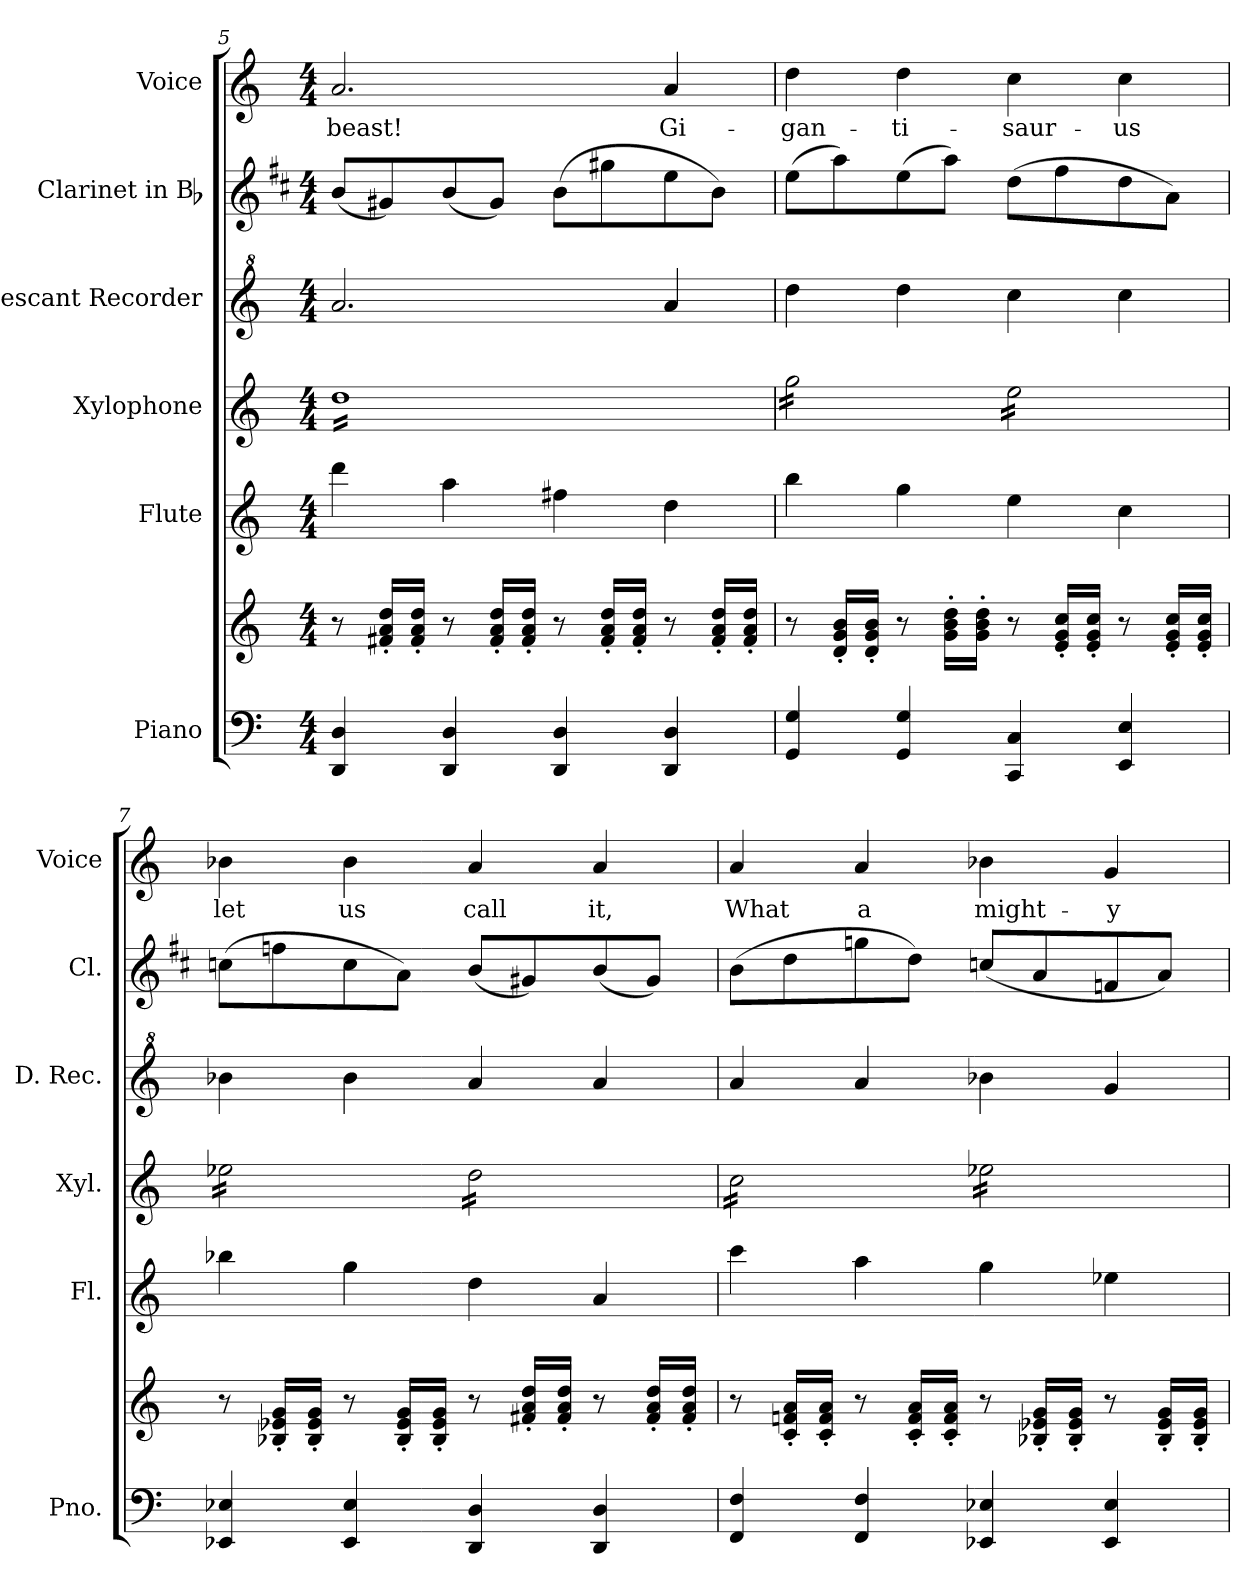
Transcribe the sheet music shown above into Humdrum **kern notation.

**kern	**kern	**kern	**kern	**kern	**kern	**kern	**text
*part6	*part6	*part5	*part4	*part3	*part2	*part1	*part1
*staff7	*staff6	*staff5	*staff4	*staff3	*staff2	*staff1	*staff1
*I"Piano	*	*I"Flute	*I"Xylophone	*I"Descant Recorder	*I"Clarinet in Bb	*I"Voice	*
*I'Pno.	*	*I'Fl.	*I'Xyl.	*I'D. Rec.	*I'Cl.	*I'Voice	*
!!LO:LB:g=z
*clefF4	*clefG2	*clefG2	*clefG2	*clefG^2	*clefG2	*clefG2	*
*	*	*	*ITrd-7c-12	*ITrd-7c-12	*ITrd1c2	*	*
*k[]	*k[]	*k[]	*k[]	*k[]	*k[]	*k[]	*
*C:	*C:	*C:	*C:	*C:	*C:	*C:	*
*M4/4	*M4/4	*M4/4	*M4/4	*M4/4	*M4/4	*M4/4	*
=5	=5	=5	=5	=5	=5	=5	=5
!	!	!	!	!	!	!	!LO:LY:b:color=#000000
*	*	*	*tremolo	*	*	*	*
4DDi/ 4Di	8r	4dddi\	16dddiLL	2.aaai/	(8ai/L	2.ai/	beast!
.	.	.	16dddi	.	.	.	.
.	16f#Xi/' 16ai' 16ddi'LL	.	16dddi	.	8f#Xi/)	.	.
.	16f#i/' 16ai' 16ddi'JJ	.	16dddi	.	.	.	.
4DDi/ 4Di	8r	4aai\	16dddi	.	(8ai/	.	.
.	.	.	16dddi	.	.	.	.
.	16f#i/' 16ai' 16ddi'LL	.	16dddi	.	8f#i/J)	.	.
.	16f#i/' 16ai' 16ddi'JJ	.	16dddi	.	.	.	.
4DDi/ 4Di	8r	4ff#Xi\	16dddi	.	(8ai\L	.	.
.	.	.	16dddi	.	.	.	.
.	16f#i/' 16ai' 16ddi'LL	.	16dddi	.	8ff#Xi\	.	.
.	16f#i/' 16ai' 16ddi'JJ	.	16dddi	.	.	.	.
!	!	!	!	!	!	!	!LO:LY:b:color=#000000
4DDi/ 4Di	8r	4ddi\	16dddi	4aaai/	8ddi\	4ai/	Gi-
.	.	.	16dddi	.	.	.	.
.	16f#i/' 16ai' 16ddi'LL	.	16dddi	.	8ai\J)	.	.
.	16f#i/' 16ai' 16ddi'JJ	.	16dddiJJ	.	.	.	.
=6	=6	=6	=6	=6	=6	=6	=6
!	!	!	!	!	!	!	!LO:LY:b:color=#000000
4GGi/ 4Gi	8r	4bbi\	16gggi\LL	4ddddi\	(8ddi\L	4ddi\	-gan-
.	.	.	16gggi\	.	.	.	.
.	16di/' 16gi' 16bi'LL	.	16gggi\	.	8ggi\)	.	.
.	16di/' 16gi' 16bi'JJ	.	16gggi\	.	.	.	.
!	!	!	!	!	!	!	!LO:LY:b:color=#000000
4GGi/ 4Gi	8r	4ggi\	16gggi\	4ddddi\	(8ddi\	4ddi\	-ti-
.	.	.	16gggi\	.	.	.	.
.	16gi\' 16bi' 16ddi'LL	.	16gggi\	.	8ggi\J)	.	.
.	16gi\' 16bi' 16ddi'JJ	.	16gggi\JJ	.	.	.	.
!	!	!	!	!	!	!	!LO:LY:b:color=#000000
4CCi/ 4Ci	8r	4eei\	16eeei\LL	4cccci\	(8cci\L	4cci\	-saur-
.	.	.	16eeei\	.	.	.	.
.	16ei/' 16gi' 16cci'LL	.	16eeei\	.	8eei\	.	.
.	16ei/' 16gi' 16cci'JJ	.	16eeei\	.	.	.	.
!	!	!	!	!	!	!	!LO:LY:b:color=#000000
4EEi/ 4Ei	8r	4cci\	16eeei\	4cccci\	8cci\	4cci\	-us
.	.	.	16eeei\	.	.	.	.
.	16ei/' 16gi' 16cci'LL	.	16eeei\	.	8gi\J)	.	.
.	16ei/' 16gi' 16cci'JJ	.	16eeei\JJ	.	.	.	.
=7	=7	=7	=7	=7	=7	=7	=7
!	!	!	!	!	!	!	!LO:LY:b:color=#000000
4EE-Xi/ 4E-Xi	8r	4bb-Xi\	16eee-Xi\LL	4bbb-Xi\	(8b-Xi\L	4b-Xi\	let
.	.	.	16eee-Xi\	.	.	.	.
.	16B-Xi/' 16e-Xi' 16gi'LL	.	16eee-Xi\	.	8ee-Xi\	.	.
.	16B-i/' 16e-i' 16gi'JJ	.	16eee-Xi\	.	.	.	.
!	!	!	!	!	!	!	!LO:LY:b:color=#000000
4EE-i/ 4E-i	8r	4ggi\	16eee-Xi\	4bbb-i\	8b-i\	4b-i\	us
.	.	.	16eee-Xi\	.	.	.	.
.	16B-i/' 16e-i' 16gi'LL	.	16eee-Xi\	.	8gi\J)	.	.
.	16B-i/' 16e-i' 16gi'JJ	.	16eee-Xi\JJ	.	.	.	.
!	!	!	!	!	!	!	!LO:LY:b:color=#000000
4DDi/ 4Di	8r	4ddi\	16dddi\LL	4aaai/	(8ai/L	4ai/	call
.	.	.	16dddi\	.	.	.	.
.	16f#Xi/' 16ai' 16ddi'LL	.	16dddi\	.	8f#Xi/)	.	.
.	16f#i/' 16ai' 16ddi'JJ	.	16dddi\	.	.	.	.
!	!	!	!	!	!	!	!LO:LY:b:color=#000000
4DDi/ 4Di	8r	4ai/	16dddi\	4aaai/	(8ai/	4ai/	it,
.	.	.	16dddi\	.	.	.	.
.	16f#i/' 16ai' 16ddi'LL	.	16dddi\	.	8f#i/J)	.	.
.	16f#i/' 16ai' 16ddi'JJ	.	16dddi\JJ	.	.	.	.
=8	=8	=8	=8	=8	=8	=8	=8
!	!	!	!	!	!	!	!LO:LY:b:color=#000000
4FFi/ 4Fi	8r	4ccci\	16ccci\LL	4aaai/	(8ai\L	4ai/	What
.	.	.	16ccci\	.	.	.	.
.	16ci/' 16fni' 16ai'LL	.	16ccci\	.	8cci\	.	.
.	16ci/' 16fi' 16ai'JJ	.	16ccci\	.	.	.	.
!	!	!	!	!	!	!	!LO:LY:b:color=#000000
4FFi/ 4Fi	8r	4aai\	16ccci\	4aaai/	8ffni\	4ai/	a
.	.	.	16ccci\	.	.	.	.
.	16ci/' 16fi' 16ai'LL	.	16ccci\	.	8cci\J)	.	.
.	16ci/' 16fi' 16ai'JJ	.	16ccci\JJ	.	.	.	.
!	!	!	!	!	!	!	!LO:LY:b:color=#000000
4EE-Xi/ 4E-Xi	8r	4ggi\	16eee-Xi\LL	4bbb-Xi\	(8b-Xi/L	4b-Xi\	might-
.	.	.	16eee-Xi\	.	.	.	.
.	16B-Xi/' 16e-Xi' 16gi'LL	.	16eee-Xi\	.	8gi/	.	.
.	16B-i/' 16e-i' 16gi'JJ	.	16eee-Xi\	.	.	.	.
!	!	!	!	!	!	!	!LO:LY:b:color=#000000
4EE-i/ 4E-i	8r	4ee-Xi\	16eee-Xi\	4gggi/	8e-Xi/	4gi/	-y
.	.	.	16eee-Xi\	.	.	.	.
.	16B-i/' 16e-i' 16gi'LL	.	16eee-Xi\	.	8gi/J)	.	.
.	16B-i/' 16e-i' 16gi'JJ	.	16eee-Xi\JJ	.	.	.	.
*	*	*	*Xtremolo	*	*	*	*
=	=	=	=	=	=	=	=
*-	*-	*-	*-	*-	*-	*-	*-
